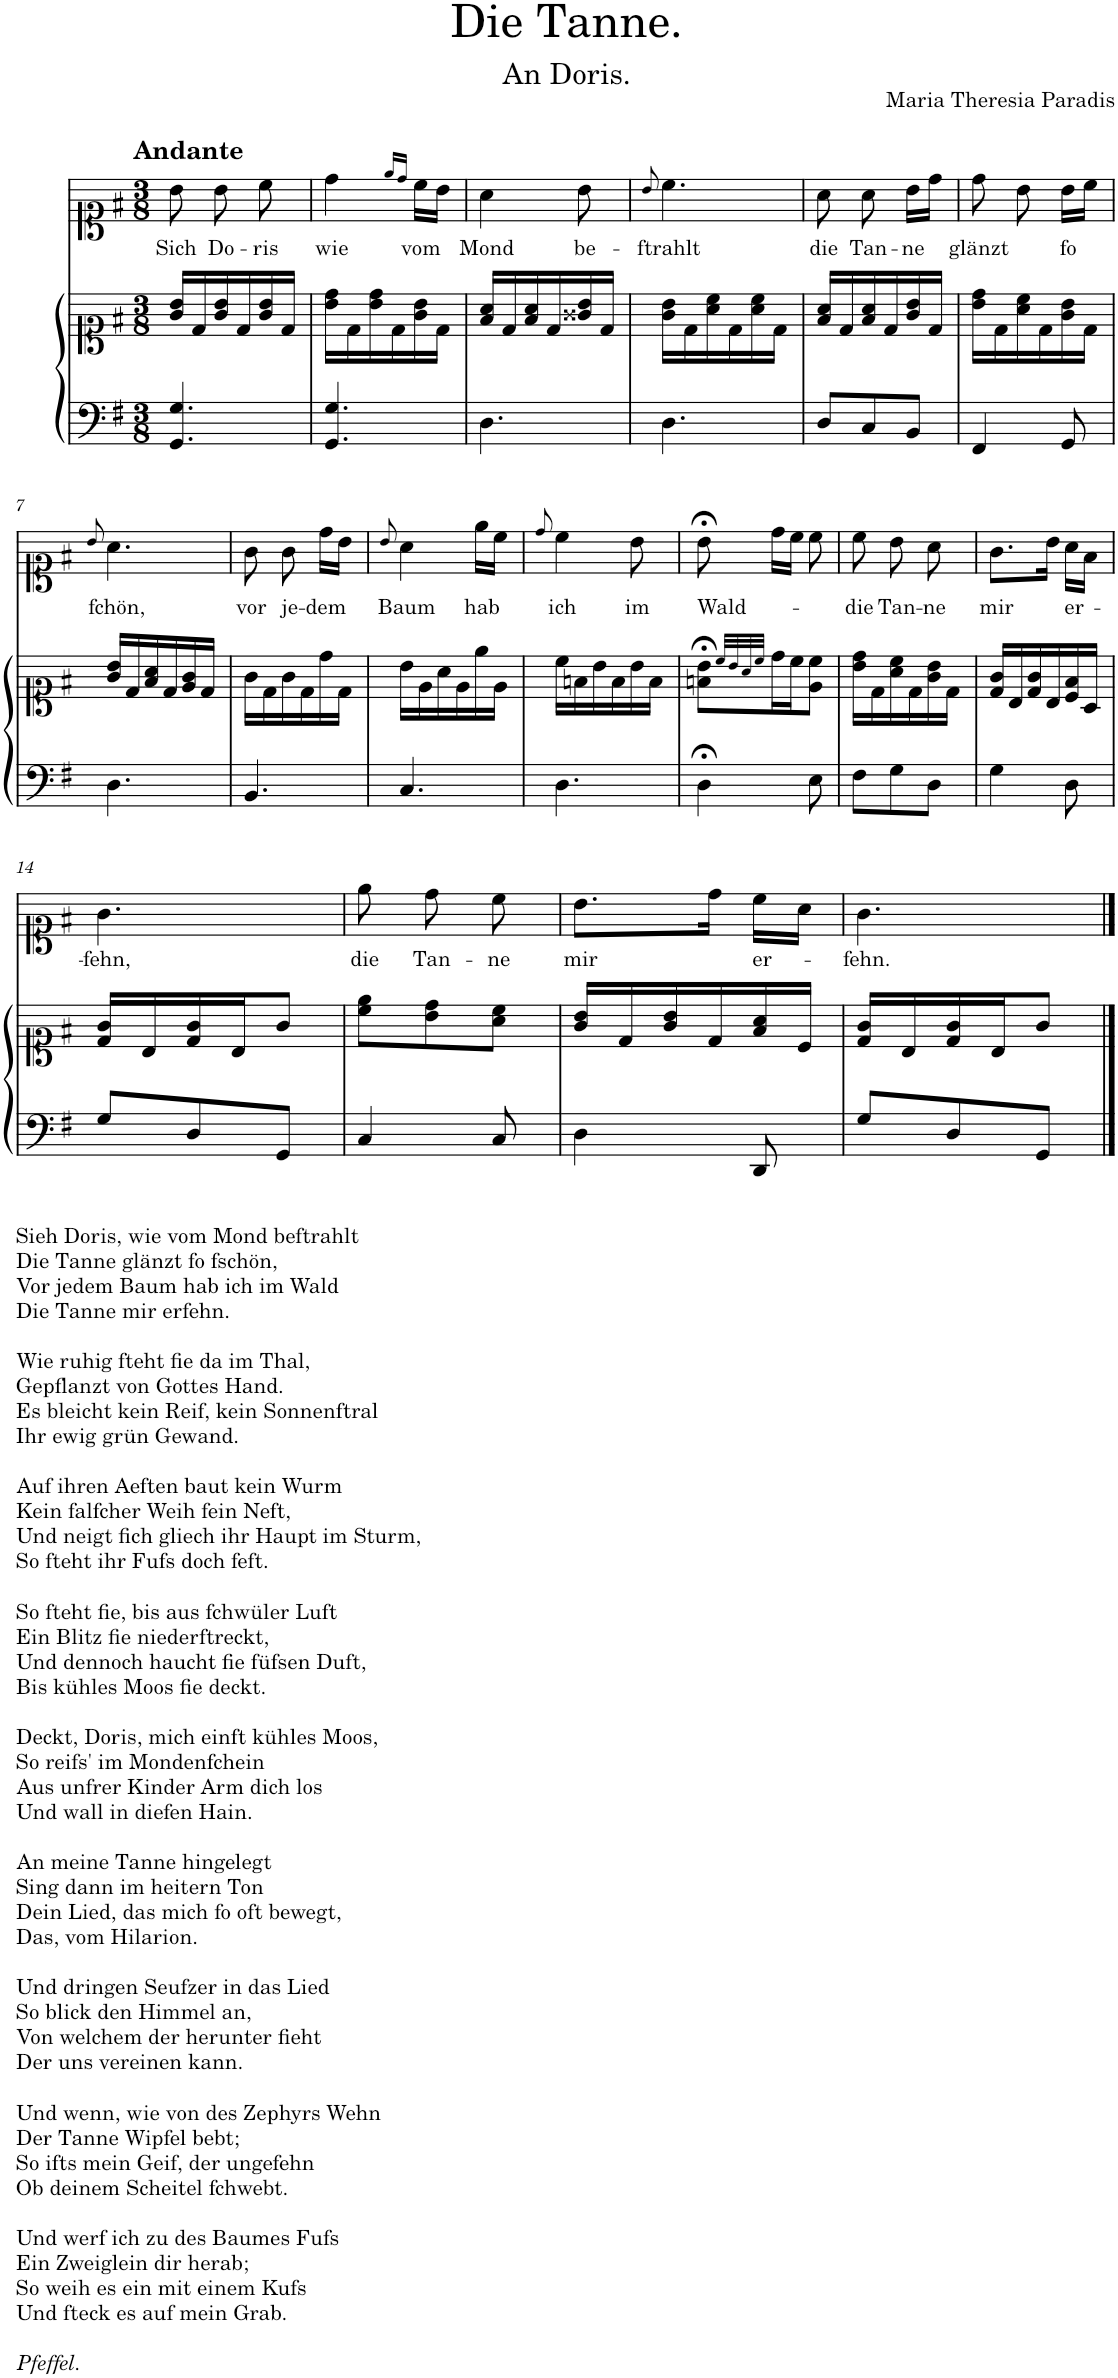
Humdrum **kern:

**kern	**kern	**kern	**text
*part2	*part2	*part1	*part1
*staff3	*staff2	*staff1	*staff1
*I"Piano	*	*I"Voice	*
*I'Pno.	*	*I'Vo.	*
*clefF4	*clefC1	*clefC1	*
*k[f#]	*k[f#]	*k[f#]	*
*M3/8	*M3/8	*M3/8	*
=1	=1	=1	=1
!	!	!LO:TX:a:B:t=Andante	!
!	!	!	!LO:LY:b
4.GG/ 4.G/	16g/ 16b/LL	8b\	Sich
.	16d/	.	.
!	!	!	!LO:LY:b
.	16g/ 16b/	8b\	Do-
.	16d/	.	.
!	!	!	!LO:LY:b
.	16g/ 16b/	8cc\	-ris
.	16d/JJ	.	.
=2	=2	=2	=2
!	!	!	!LO:LY:b
4.GG/ 4.G/	16b\ 16dd\LL	4dd\	wie
.	16d\	.	.
.	16b\ 16dd\	.	.
.	16d\	.	.
.	.	16qee/LL	.
.	.	16qdd/JJ	.
!	!	!	!LO:LY:b
.	16g\ 16b\	16cc\LL	vom
.	16d\JJ	16b\JJ	.
=3	=3	=3	=3
!	!	!	!LO:LY:b
4.D\	16f#/ 16a/LL	4a\	Mond
.	16d/	.	.
.	16f#/ 16a/	.	.
.	16d/	.	.
!	!	!	!LO:LY:b
.	16g##X/ 16b/	8b\	be-
.	16d/JJ	.	.
=4	=4	=4	=4
.	.	8qb/	.
!	!	!	!LO:LY:b
4.D\	16g\ 16b\LL	4.cc\	-ftrahlt
.	16d\	.	.
.	16a\ 16cc\	.	.
.	16d\	.	.
.	16a\ 16cc\	.	.
.	16d\JJ	.	.
=5	=5	=5	=5
!	!	!	!LO:LY:b
8D/L	16f#/ 16a/LL	8a\	die
.	16d/	.	.
!	!	!	!LO:LY:b
8C/	16f#/ 16a/	8a\	Tan-
.	16d/	.	.
!	!	!	!LO:LY:b
8BB/J	16g/ 16b/	16b\LL	-ne
.	16d/JJ	16dd\JJ	.
=6	=6	=6	=6
!	!	!	!LO:LY:b
4FF#/	16b\ 16dd\LL	8dd\	glänzt
.	16d\	.	.
.	16a\ 16cc\	8b\	.
.	16d\	.	.
!	!	!	!LO:LY:b
8GG/	16g\ 16b\	16b\LL	fo
.	16d\JJ	16cc\JJ	.
!!LO:LB:g=z
=7	=7	=7	=7
.	.	8qb/	.
!	!	!	!LO:LY:b
4.D\	16g/ 16b/LL	4.a\	fchön,
.	16d/	.	.
.	16f#/ 16a/	.	.
.	16d/	.	.
.	16e/ 16g/	.	.
.	16d/JJ	.	.
=8	=8	=8	=8
!	!	!	!LO:LY:b
4.BB/	16g\LL	8g\	vor
.	16d\	.	.
!	!	!	!LO:LY:b
.	16g\	8g\	je-
.	16d\	.	.
!	!	!	!LO:LY:b
.	16dd\	16dd\LL	-dem
.	16d\JJ	16b\JJ	.
=9	=9	=9	=9
.	.	8qb/	.
!	!	!	!LO:LY:b
4.C/	16b\LL	4a\	Baum
.	16e\	.	.
.	16a\	.	.
.	16e\	.	.
!	!	!	!LO:LY:b
.	16ee\	16ee\LL	hab
.	16e\JJ	16cc\JJ	.
=10	=10	=10	=10
.	.	8qdd/	.
!	!	!	!LO:LY:b
4.D\	16cc\LL	4cc\	ich
.	16fn\	.	.
.	16b\	.	.
.	16f\	.	.
!	!	!	!LO:LY:b
.	16b\	8b\	im
.	16f\JJ	.	.
=11	=11	=11	=11
!	!	!	!LO:LY:b
4D;<\	8fn\;< 8b\;<L	8b;<\	Wald-
.	32qcc/LLL	.	.
.	32qb/	.	.
.	32qa/	.	.
.	32qcc/JJJ	.	.
.	16dd\L	16dd\LL	.
.	16cc\J	16cc\JJ	.
8E\	8e\ 8cc\J	8cc\	.
=12	=12	=12	=12
!	!	!	!LO:LY:b
8F#\L	16b\ 16dd\LL	8cc\	-die
.	16d\	.	.
!	!	!	!LO:LY:b
8G\	16a\ 16cc\	8b\	Tan-
.	16d\	.	.
!	!	!	!LO:LY:b
8D\J	16g\ 16b\	8a\	-ne
.	16d\JJ	.	.
=13	=13	=13	=13
!	!	!	!LO:LY:b
4G\	16d/ 16g/LL	8.g\L	mir
.	16B/	.	.
.	16d/ 16g/	.	.
.	16B/	16b\Jk	.
!	!	!	!LO:LY:b
8D\	16c/ 16f#/	16a\LL	er-
.	16A/JJ	16f#\JJ	.
!!LO:LB:g=z
=14	=14	=14	=14
!LO:TX:b:t=Sieh Doris, wie vom Mond beftrahlt	!	!	!
!LO:TX:b:t=Die Tanne glänzt fo fschön,	!	!	!
!LO:TX:b:t=Vor jedem Baum hab ich im Wald	!	!	!
!LO:TX:b:t=Die Tanne mir erfehn.	!	!	!
!LO:TX:b:t=Wie ruhig fteht fie da im Thal,	!	!	!
!LO:TX:b:t=Gepflanzt von Gottes Hand.	!	!	!
!LO:TX:b:t=Es bleicht kein Reif, kein Sonnenftral	!	!	!
!LO:TX:b:t=Ihr ewig grün Gewand.	!	!	!
!LO:TX:b:t=Auf ihren Aeften baut kein Wurm	!	!	!
!LO:TX:b:t=Kein falfcher Weih fein Neft,	!	!	!
!LO:TX:b:t=Und neigt fich gliech ihr Haupt im Sturm,	!	!	!
!LO:TX:b:t=So fteht ihr Fufs doch feft.	!	!	!
!LO:TX:b:t=So fteht fie, bis aus fchwüler Luft	!	!	!
!LO:TX:b:t=Ein Blitz fie niederftreckt,	!	!	!
!LO:TX:b:t=Und dennoch haucht fie füfsen Duft,	!	!	!
!LO:TX:b:t=Bis kühles Moos fie deckt.	!	!	!
!LO:TX:b:t=Deckt, Doris, mich einft kühles Moos,	!	!	!
!LO:TX:b:t=So reifs' im Mondenfchein	!	!	!
!LO:TX:b:t=Aus unfrer Kinder Arm dich los	!	!	!
!LO:TX:b:t=Und wall in diefen Hain.	!	!	!
!LO:TX:b:t=An meine Tanne hingelegt	!	!	!
!LO:TX:b:t=Sing dann im heitern Ton	!	!	!
!LO:TX:b:t=Dein Lied, das mich fo oft bewegt,	!	!	!
!LO:TX:b:t=Das, vom Hilarion.	!	!	!
!LO:TX:b:t=Und dringen Seufzer in das Lied	!	!	!
!LO:TX:b:t=So blick den Himmel an,	!	!	!
!LO:TX:b:t=Von welchem der herunter fieht	!	!	!
!LO:TX:b:t=Der uns vereinen kann.	!	!	!
!LO:TX:b:t=Und wenn, wie von des Zephyrs Wehn	!	!	!
!LO:TX:b:t=Der Tanne Wipfel bebt;	!	!	!
!LO:TX:b:t=So ifts mein Geif, der ungefehn	!	!	!
!LO:TX:b:t=Ob deinem Scheitel fchwebt.	!	!	!
!LO:TX:b:t=Und werf ich zu des Baumes Fufs	!	!	!
!LO:TX:b:t=Ein Zweiglein dir herab;	!	!	!
!LO:TX:b:t=So weih es ein mit einem Kufs	!	!	!
!LO:TX:b:t=Und fteck es auf mein Grab.	!	!	!
!LO:TX:b:i:t=Pfeffel.	!	!	!
!	!	!	!LO:LY:b
8G/L	16d/ 16g/LL	4.g\	-fehn,
.	16B/	.	.
8D/	16d/ 16g/	.	.
.	16B/J	.	.
8GG/J	8g/J	.	.
=15	=15	=15	=15
!	!	!	!LO:LY:b
4C/	8cc\ 8ee\L	8ee\	die
!	!	!	!LO:LY:b
.	8b\ 8dd\	8dd\	Tan-
!	!	!	!LO:LY:b
8C/	8a\ 8cc\J	8cc\	-ne
=16	=16	=16	=16
!	!	!	!LO:LY:b
4D\	16g/ 16b/LL	8.b\L	mir
.	16d/	.	.
.	16g/ 16b/	.	.
.	16d/	16dd\Jk	.
!	!	!	!LO:LY:b
8DD/	16f#/ 16a/	16cc\LL	er-
.	16c/JJ	16a\JJ	.
=17	=17	=17	=17
!	!	!	!LO:LY:b
8G/L	16d/ 16g/LL	4.g\	-fehn.
.	16B/	.	.
8D/	16d/ 16g/	.	.
.	16B/J	.	.
8GG/J	8g/J	.	.
==	==	==	==
*-	*-	*-	*-
